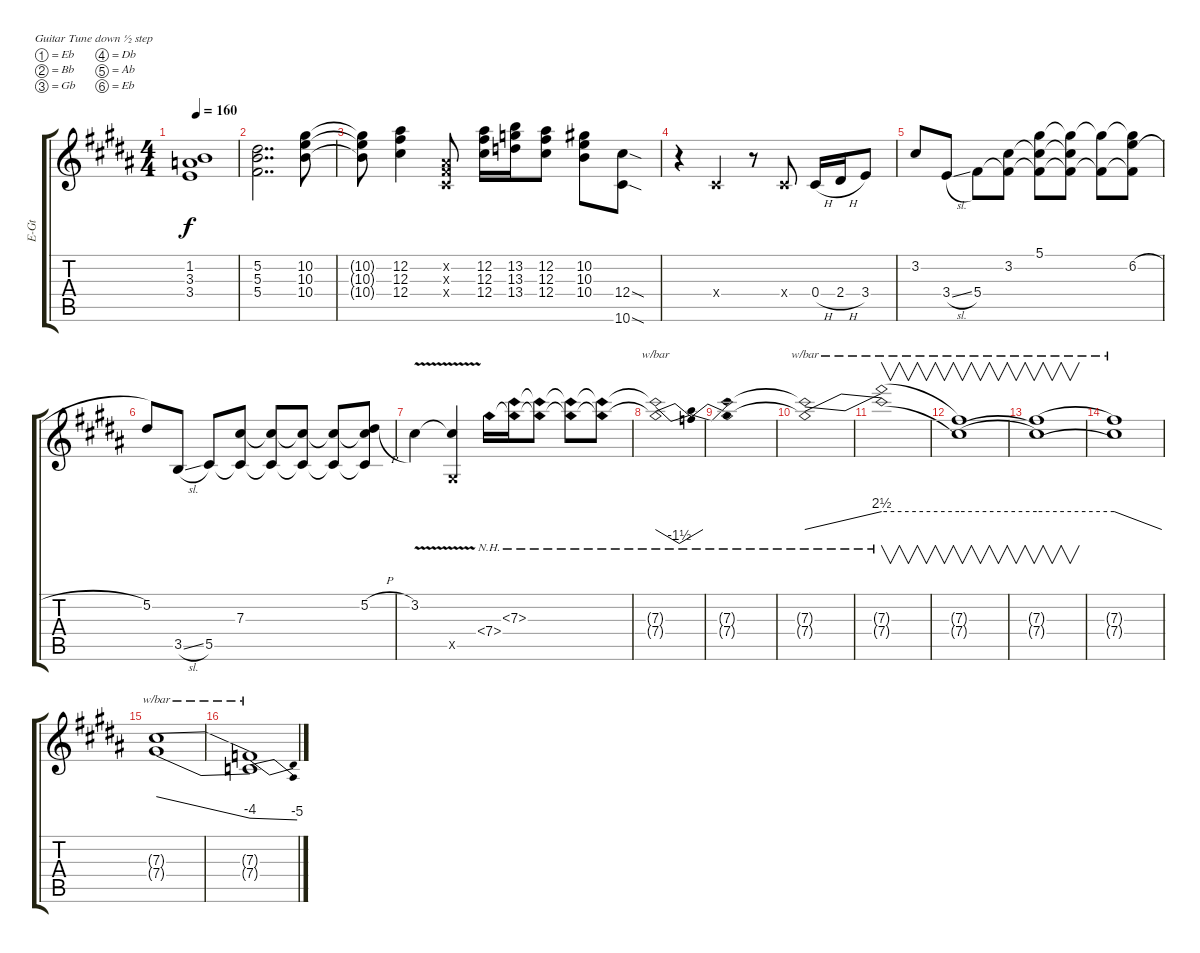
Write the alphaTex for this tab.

\bracketExtendMode groupsimilarinstruments
\otherSystemsTrackNameOrientation horizontal
\track ("Electric Guitar 1" "E-Gt") {instrument distortionguitar}
\staff {score tabs}
\tuning (Eb4 Bb3 Gb3 Db3 Ab2 Eb2)
\ts (4 4)
\tempo 160
\clef g2
\ks b
(1.2{t acc forcenatural} 3.3{t acc b} 3.4{t acc forcenatural}).1{dy f beam Up} |
(5.3{acc forcenatural} 5.2{acc forcenatural} 5.4{acc forcenatural}).2{dd beam Down} (10.4{acc forcenatural} 10.3{acc forcenatural} 10.2{acc forcenatural}).8{beam Down} |
(10.2{t acc forcenatural} 10.3{t acc forcenatural} 10.4{t acc forcenatural}).8{beam Down} (12.4{acc forcenatural} 12.3{acc forcenatural} 12.2{acc forcenatural}).4{beam Down} (0.4{x acc forcenatural} 0.3{x acc forcenatural} 0.2{x acc forcenatural}).8{beam Up} (12.2{acc forcenatural} 12.3{acc forcenatural} 12.4{acc forcenatural}).16{beam Down} (13.4{acc b} 13.3{acc b} 13.2{acc forcenatural}).16{beam Down} (12.2{acc forcenatural} 12.3{acc forcenatural} 12.4{acc forcenatural}).8{beam Down} (10.4{acc forcenatural} 10.3{acc forcenatural} 10.2{acc forcenatural}).8{beam Down} (10.6{sod acc forcenatural} 12.4{sod acc forcenatural}).8{beam Down} |
r.4{beam Down} 0.4{x acc forcenatural}.4{beam Up} r.8{beam Up} 0.4{x acc forcenatural}.8{beam Up} 0.4{h acc forcenatural}.16{beam Up} 2.4{h acc forcenatural}.16{beam Up} 3.4{acc forcenatural}.8{beam Up} |
3.2{acc forcenatural}.8{beam Up} 3.4{sl acc forcenatural}.8{beam Up} 5.4{acc forcenatural}.8{beam Down} (3.2{acc forcenatural} 5.4{t acc forcenatural}).8{beam Down} (5.1{acc forcenatural} 3.2{t acc forcenatural} 5.4{t acc forcenatural}).8{beam Down} (5.1{t acc forcenatural} 3.2{t acc forcenatural} 5.4{t acc forcenatural}).8{beam Down} (5.1{t acc forcenatural} 5.4{t acc forcenatural}).8{beam Down} (5.4{t acc forcenatural} 6.2{h acc forcenatural} 5.1{t acc forcenatural}).8{beam Down} |
5.2{acc forcenatural}.8{beam Up} 3.5{sl acc forcenatural}.8{beam Up} 5.5{acc forcenatural}.8{beam Up} (7.3{acc forcenatural} 5.5{t acc forcenatural}).8{beam Up} (7.3{t acc forcenatural} 5.5{t acc forcenatural}).8{beam Up} (5.5{t acc forcenatural} 7.3{t acc forcenatural}).8{beam Up} (5.5{t acc forcenatural} 7.3{t acc forcenatural}).8{beam Up} (7.3{t acc forcenatural} 5.5{t acc forcenatural} 5.2{h acc forcenatural}).8{beam Up} |
3.2{v acc forcenatural}.4{beam Down} (0.5{x acc forcenatural} 3.2{v t acc forcenatural}).4{beam Up} 7.4{nh acc forcenatural}.16{beam Down} (7.3{nh acc forcenatural} 7.4{nh t acc forcenatural}).16{beam Down} (7.4{nh t acc forcenatural} 7.3{nh t acc forcenatural}).8{beam Down} (7.4{nh t acc forcenatural} 7.3{nh t acc forcenatural}).8{beam Down} (7.4{nh t acc forcenatural} 7.3{nh t acc forcenatural}).8{beam Down} |
(7.4{nh t acc forcenatural} 7.3{nh t acc forcenatural}).1{tbe (dip default 0 0 15 -6 59.4 0) beam Down} |
(7.4{nh t acc forcenatural} 7.3{nh t acc forcenatural}).1{beam Down} |
(7.4{nh t acc forcenatural} 7.3{nh t acc forcenatural}).1{tbe (dive default 0 0 59.4 10) beam Down} |
(7.3{nh t} 7.4{nh t}).1{v tbe (hold default 0 10 60 10) beam Down} |
(7.4{t} 7.3{t}).1{v tbe (hold default 0 10 60 10) beam Down} |
(7.3{t} 7.4{t}).1{v tbe (hold default 0 10 60 10) beam Down} |
(7.4{t} 7.3{t}).1{tbe (dive default 0 10 60 0) beam Down} |
(7.3{t acc forcenatural} 7.4{t acc forcenatural}).1{tbe (dive default 0 0 60 -16) beam Down} |
(7.4{t acc forcenatural} 7.3{t acc forcenatural}).1{tbe (dive default 0 -16 59.4 -20) beam Up}
